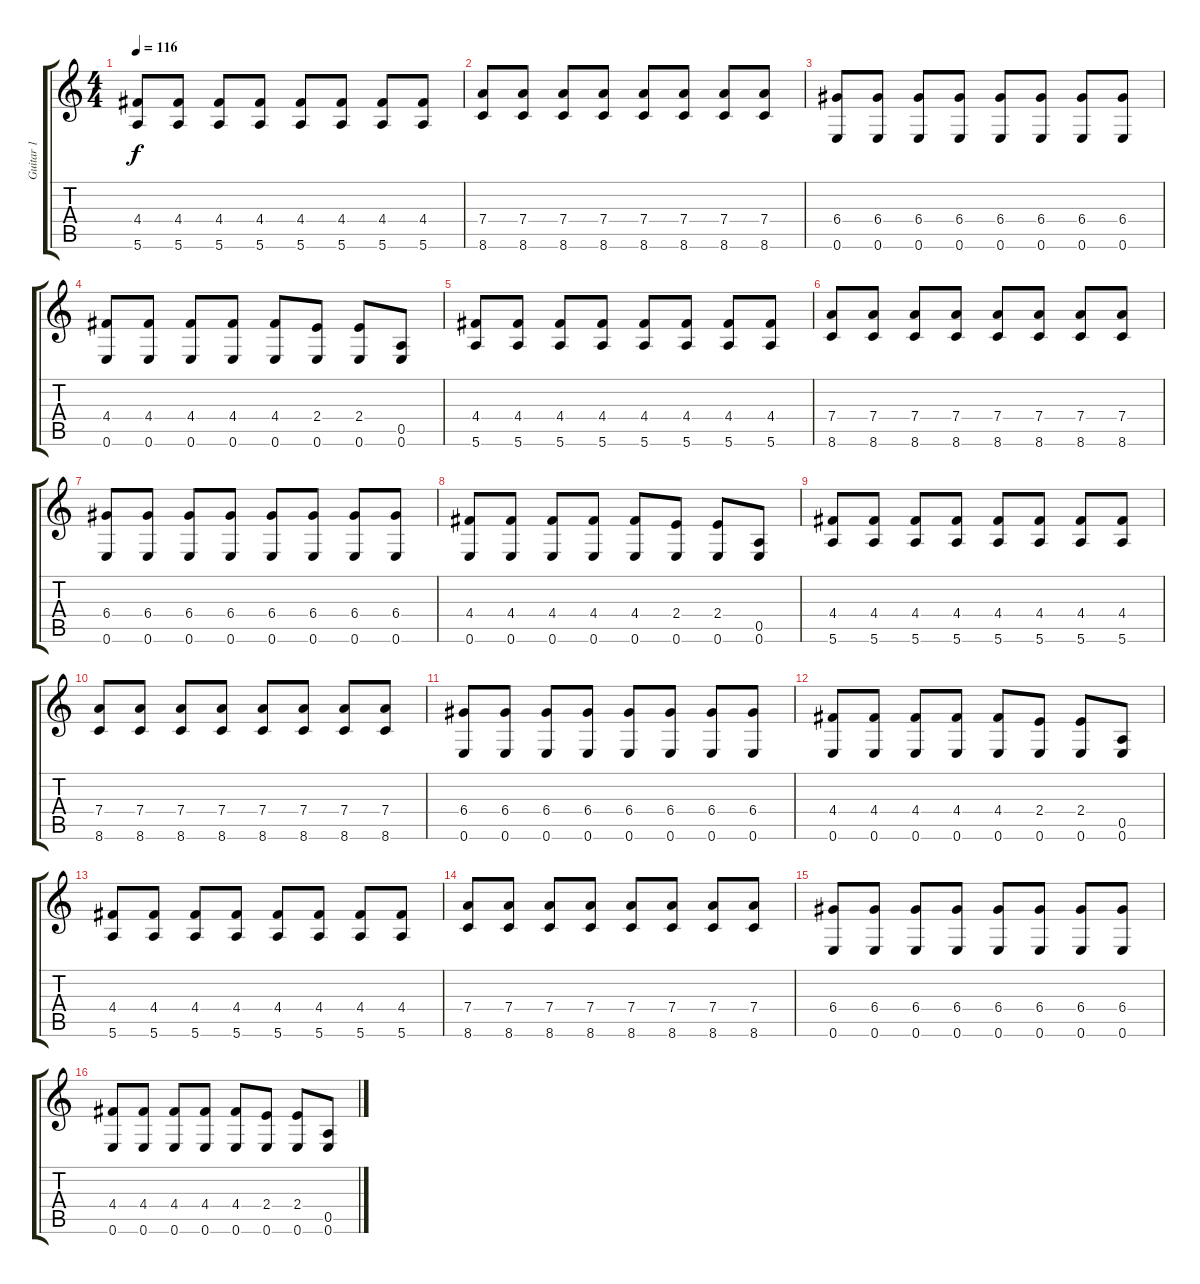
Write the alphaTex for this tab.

\track ("Guitar 1" "Guitar 1") {instrument electricguitarclean}
\staff {score tabs}
\tuning (E4 B3 G3 D3 A2 E2) {hide}
\ts (4 4)
\tempo 116
\clef g2
\ks c
(4.4 5.6).8{dy f instrument electricguitarclean} (4.4 5.6).8 (4.4 5.6).8 (4.4 5.6).8 (4.4 5.6).8 (4.4 5.6).8 (4.4 5.6).8 (4.4 5.6).8 |
(7.4 8.6).8 (7.4 8.6).8 (7.4 8.6).8 (7.4 8.6).8 (7.4 8.6).8 (7.4 8.6).8 (7.4 8.6).8 (7.4 8.6).8 |
(6.4 0.6).8 (6.4 0.6).8 (6.4 0.6).8 (6.4 0.6).8 (6.4 0.6).8 (6.4 0.6).8 (6.4 0.6).8 (6.4 0.6).8 |
(4.4 0.6).8 (4.4 0.6).8 (4.4 0.6).8 (4.4 0.6).8 (4.4 0.6).8 (2.4 0.6).8 (2.4 0.6).8 (0.5 0.6).8 |
(4.4 5.6).8 (4.4 5.6).8 (4.4 5.6).8 (4.4 5.6).8 (4.4 5.6).8 (4.4 5.6).8 (4.4 5.6).8 (4.4 5.6).8 |
(7.4 8.6).8 (7.4 8.6).8 (7.4 8.6).8 (7.4 8.6).8 (7.4 8.6).8 (7.4 8.6).8 (7.4 8.6).8 (7.4 8.6).8 |
(6.4 0.6).8 (6.4 0.6).8 (6.4 0.6).8 (6.4 0.6).8 (6.4 0.6).8 (6.4 0.6).8 (6.4 0.6).8 (6.4 0.6).8 |
(4.4 0.6).8 (4.4 0.6).8 (4.4 0.6).8 (4.4 0.6).8 (4.4 0.6).8 (2.4 0.6).8 (2.4 0.6).8 (0.5 0.6).8 |
(4.4 5.6).8 (4.4 5.6).8 (4.4 5.6).8 (4.4 5.6).8 (4.4 5.6).8 (4.4 5.6).8 (4.4 5.6).8 (4.4 5.6).8 |
(7.4 8.6).8 (7.4 8.6).8 (7.4 8.6).8 (7.4 8.6).8 (7.4 8.6).8 (7.4 8.6).8 (7.4 8.6).8 (7.4 8.6).8 |
(6.4 0.6).8 (6.4 0.6).8 (6.4 0.6).8 (6.4 0.6).8 (6.4 0.6).8 (6.4 0.6).8 (6.4 0.6).8 (6.4 0.6).8 |
(4.4 0.6).8 (4.4 0.6).8 (4.4 0.6).8 (4.4 0.6).8 (4.4 0.6).8 (2.4 0.6).8 (2.4 0.6).8 (0.5 0.6).8 |
(4.4 5.6).8 (4.4 5.6).8 (4.4 5.6).8 (4.4 5.6).8 (4.4 5.6).8 (4.4 5.6).8 (4.4 5.6).8 (4.4 5.6).8 |
(7.4 8.6).8 (7.4 8.6).8 (7.4 8.6).8 (7.4 8.6).8 (7.4 8.6).8 (7.4 8.6).8 (7.4 8.6).8 (7.4 8.6).8 |
(6.4 0.6).8 (6.4 0.6).8 (6.4 0.6).8 (6.4 0.6).8 (6.4 0.6).8 (6.4 0.6).8 (6.4 0.6).8 (6.4 0.6).8 |
(4.4 0.6).8 (4.4 0.6).8 (4.4 0.6).8 (4.4 0.6).8 (4.4 0.6).8 (2.4 0.6).8 (2.4 0.6).8 (0.5 0.6).8
